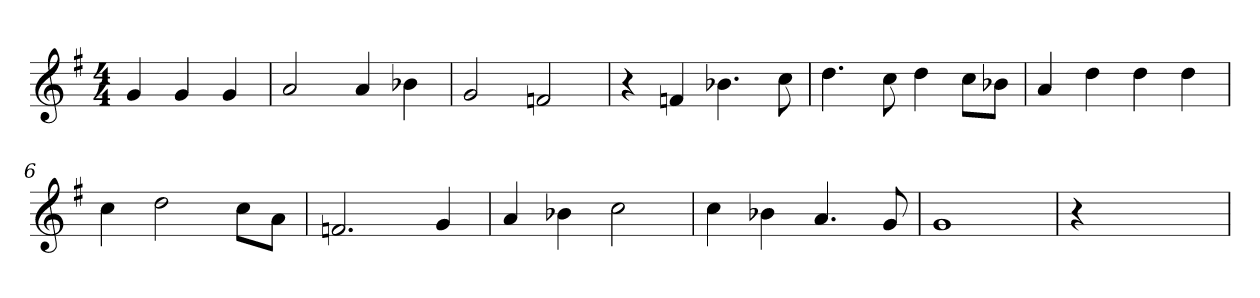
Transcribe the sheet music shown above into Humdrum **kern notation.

**kern
*part1
*staff1
*clefG2
*k[f#]
*G:
*M4/4
=
4g
4g
4g
=1
2a
4a
4b-X
=2
2g
2fn
=3
4r
4fn
4.b-X
8cc
=4
4.dd
8cc
4dd
8cc\L
8b-X\J
=5
4a
4dd
4dd
4dd
=6
4cc
2dd
8cc\L
8a\J
=7
2.fn
4g
=8
4a
4b-X
2cc
=9
4cc
4b-X
4.a
8g
=10
1g
=11
4r
2.ryy
=
*-
